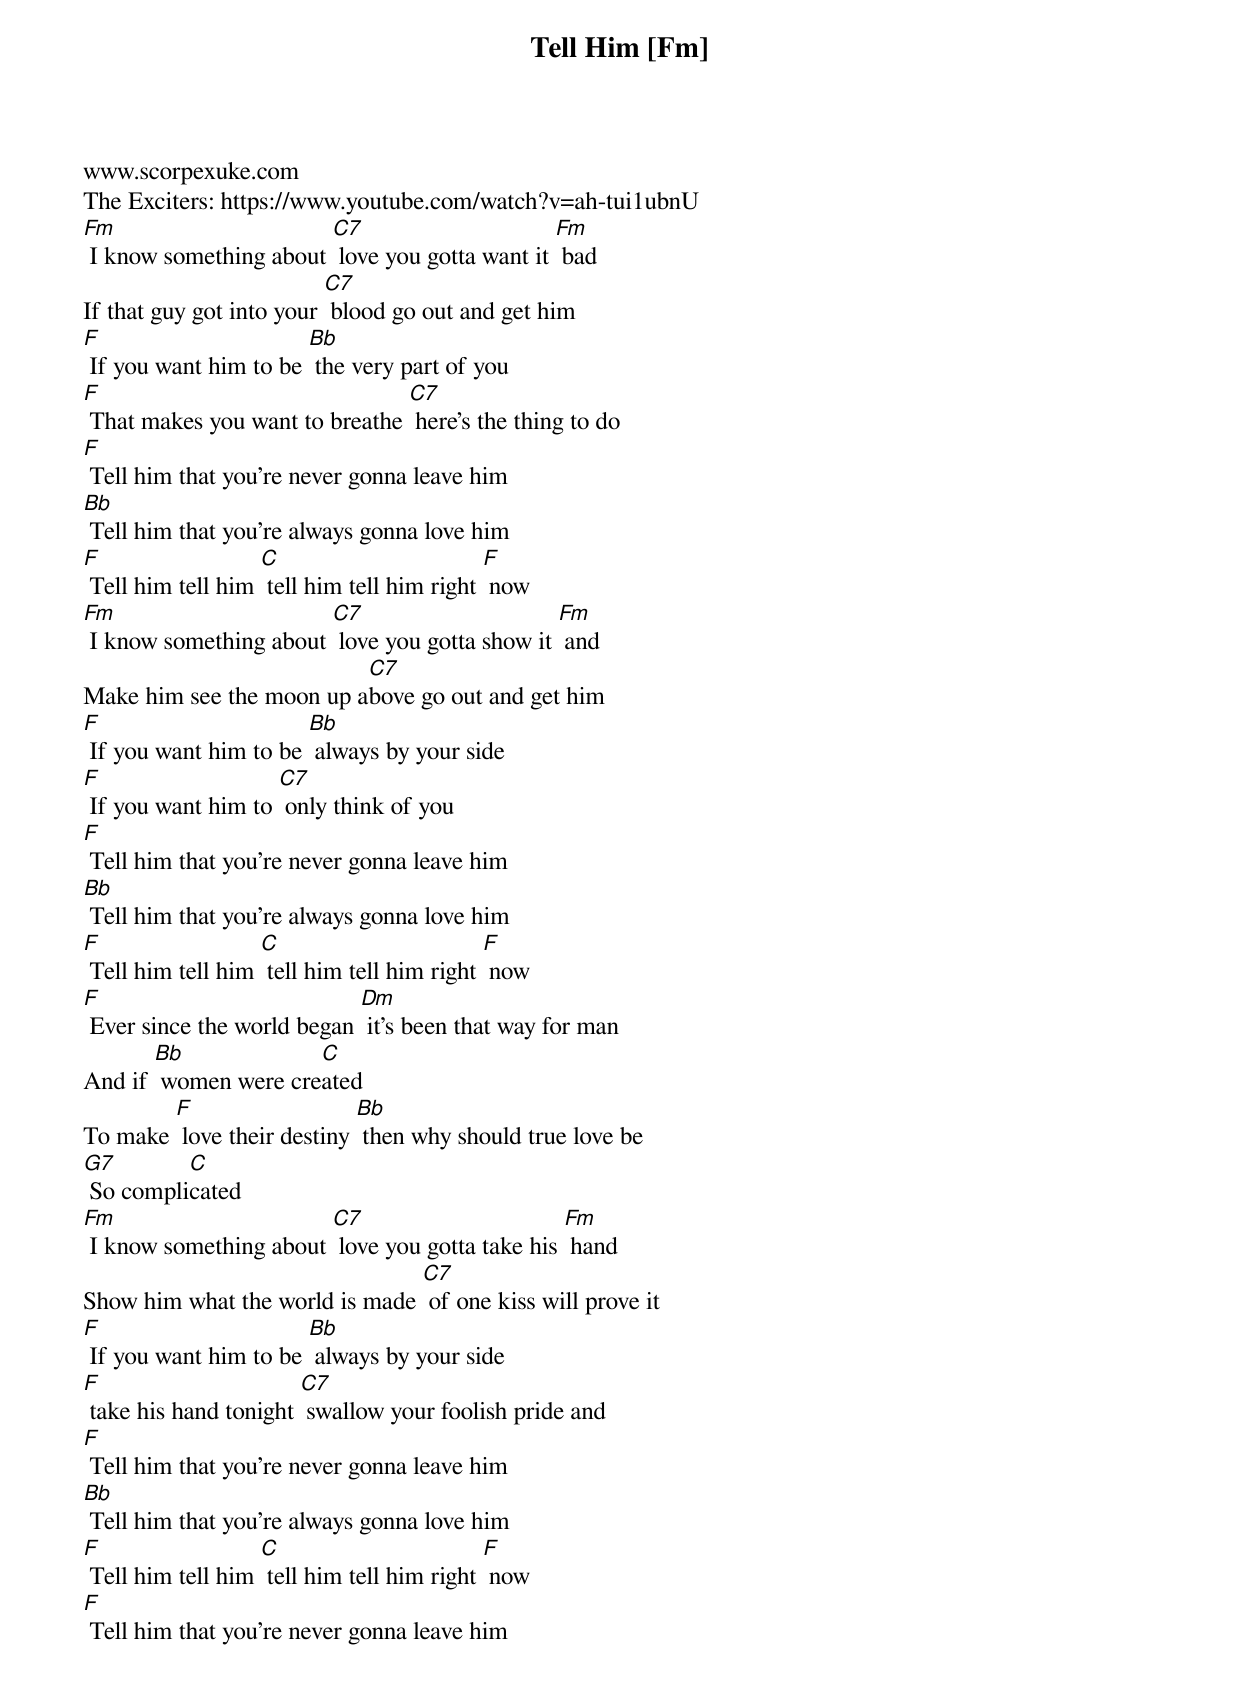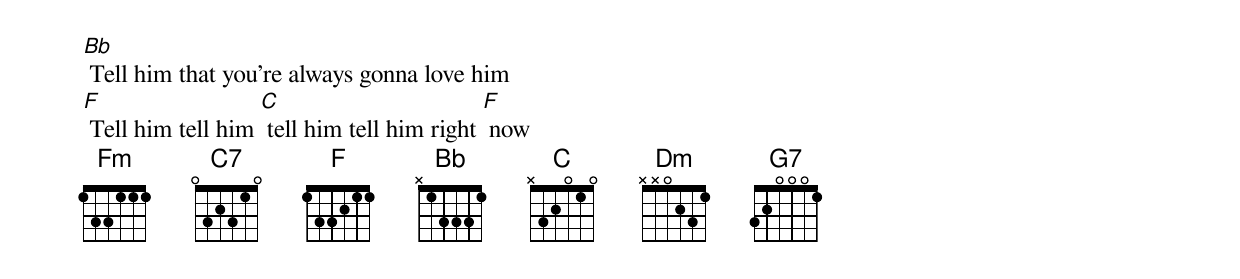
{t: Tell Him [Fm] }
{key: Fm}
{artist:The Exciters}
www.scorpexuke.com
The Exciters: https://www.youtube.com/watch?v=ah-tui1ubnU
{c: }
[Fm] I know something about [C7] love you gotta want it [Fm] bad
If that guy got into your [C7] blood go out and get him
[F] If you want him to be [Bb] the very part of you
[F] That makes you want to breathe [C7] here's the thing to do
{c: }
[F] Tell him that you're never gonna leave him
[Bb] Tell him that you're always gonna love him
[F] Tell him tell him [C] tell him tell him right [F] now
{c: }
[Fm] I know something about [C7] love you gotta show it [Fm] and
Make him see the moon up a[C7]bove go out and get him
[F] If you want him to be [Bb] always by your side
[F] If you want him to [C7] only think of you
{c: }
[F] Tell him that you're never gonna leave him
[Bb] Tell him that you're always gonna love him
[F] Tell him tell him [C] tell him tell him right [F] now
{c: }
[F] Ever since the world began [Dm] it's been that way for man
And if [Bb] women were cre[C]ated
To make [F] love their destiny [Bb] then why should true love be
[G7] So compli[C]cated
{c: }
[Fm] I know something about [C7] love you gotta take his [Fm] hand
Show him what the world is made [C7] of one kiss will prove it
[F] If you want him to be [Bb] always by your side
[F] take his hand tonight [C7] swallow your foolish pride and
{c: }
[F] Tell him that you're never gonna leave him
[Bb] Tell him that you're always gonna love him
[F] Tell him tell him [C] tell him tell him right [F] now
{c: }
[F] Tell him that you're never gonna leave him
[Bb] Tell him that you're always gonna love him
[F] Tell him tell him [C] tell him tell him right [F] now
